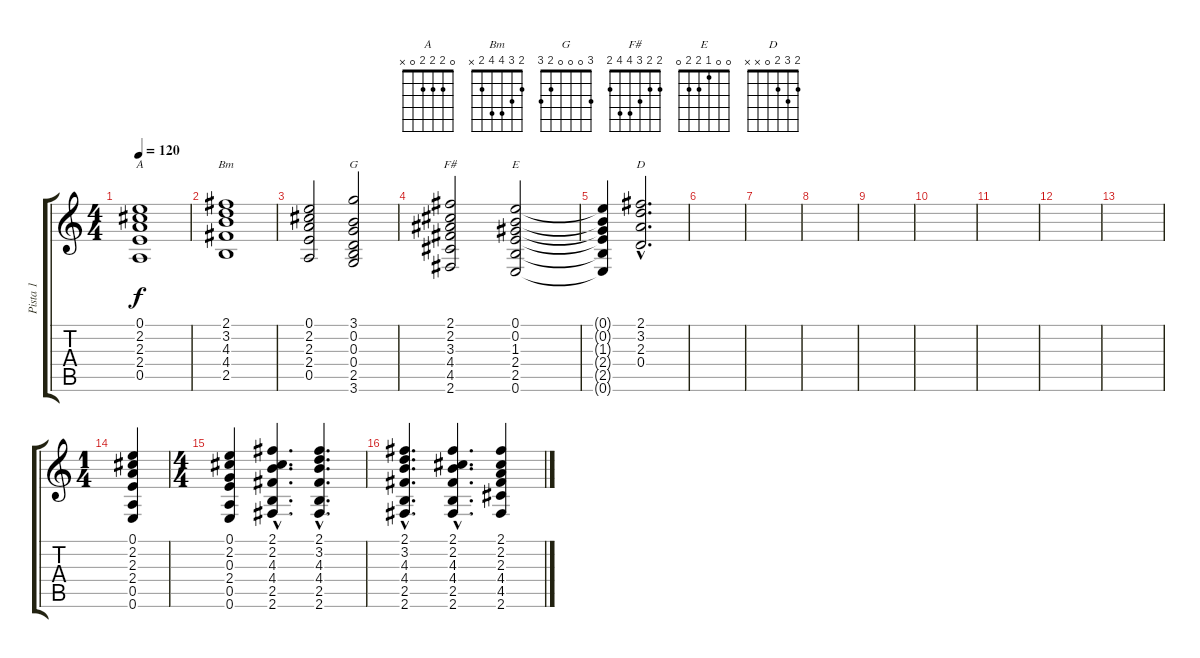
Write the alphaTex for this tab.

\track ("Pista 1" "Pista 1") {instrument acousticguitarsteel}
\staff {score tabs}
\tuning (E4 B3 G3 D3 A2 E2) {hide}
\chord ("A" 0 2 2 2 0 x)
\chord ("Bm" 2 3 4 4 2 x)
\chord ("G" 3 0 0 0 2 3)
\chord ("F#" 2 2 3 4 4 2)
\chord ("E" 0 0 1 2 2 0)
\chord ("D" 2 3 2 0 x x)
\ts (4 4)
\tempo 120
\clef g2
\ks c
(0.1 2.2 2.3 2.4 0.5).1{ch "A" dy f} |
(2.1 3.2 4.3 4.4 2.5).1{ch "Bm"} |
(0.1 2.2 2.3 2.4 0.5).2 (3.1 0.2 0.3 0.4 2.5 3.6).2{ch "G"} |
(2.1 2.2 3.3 4.4 4.5 2.6).2{ch "F#"} (0.1 0.2 1.3 2.4 2.5 0.6).2{ch "E"} |
(0.1{t} 0.2{t} 1.3{t} 2.4{t} 2.5{t} 0.6{t}).4 (2.1{hac} 3.2{hac} 2.3{hac} 0.4{hac}).2{d ch "D"} |
|
|
|
|
|
|
|
|
\ts (1 4)
(0.1 2.2 2.3 2.4 0.5 0.6).4{volume 16} |
\ts (4 4)
(0.1 2.2 0.3 2.4 0.5 0.6).4 (2.1{hac} 2.2{hac} 4.3{hac} 4.4{hac} 2.5{hac} 2.6{hac}).4{d} (2.1{hac} 3.2{hac} 4.3{hac} 4.4{hac} 2.5{hac} 2.6{hac}).4{d} |
(2.1{hac} 3.2{hac} 4.3{hac} 4.4{hac} 2.5{hac} 2.6{hac}).4{d} (2.1{hac} 2.2{hac} 4.3{hac} 4.4{hac} 2.5{hac} 2.6{hac}).4{d} (2.1 2.2 2.3 4.4 4.5 2.6).4
